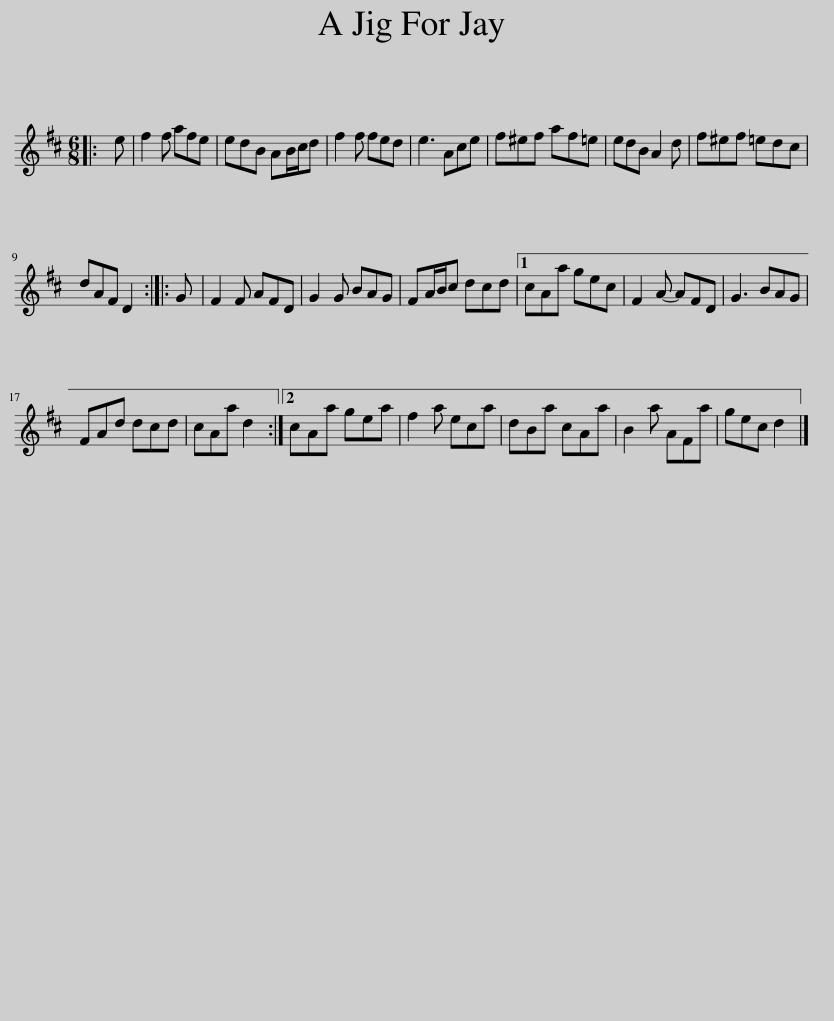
X:1
L:1/8
M:6/8
I:linebreak $
K:D
V:1 treble
V:1
|: e | f2 f afe | edB AB/c/d | f2 f fed | e3 Ace | %5
 f^ef af=e | edB A2 d | f^ef =edc |$ dAF D2 :: G | %10
 F2 F AFD | G2 G BAG | FA/B/c dcd |1 cAa gec | F2 A- AFD | %15
 G3 BAG |$ FAd dcd | cAa d2 :|2 cAa gea | f2 a eca | %20
 dBa cAa | B2 a AFa | gec d2 |] %23
